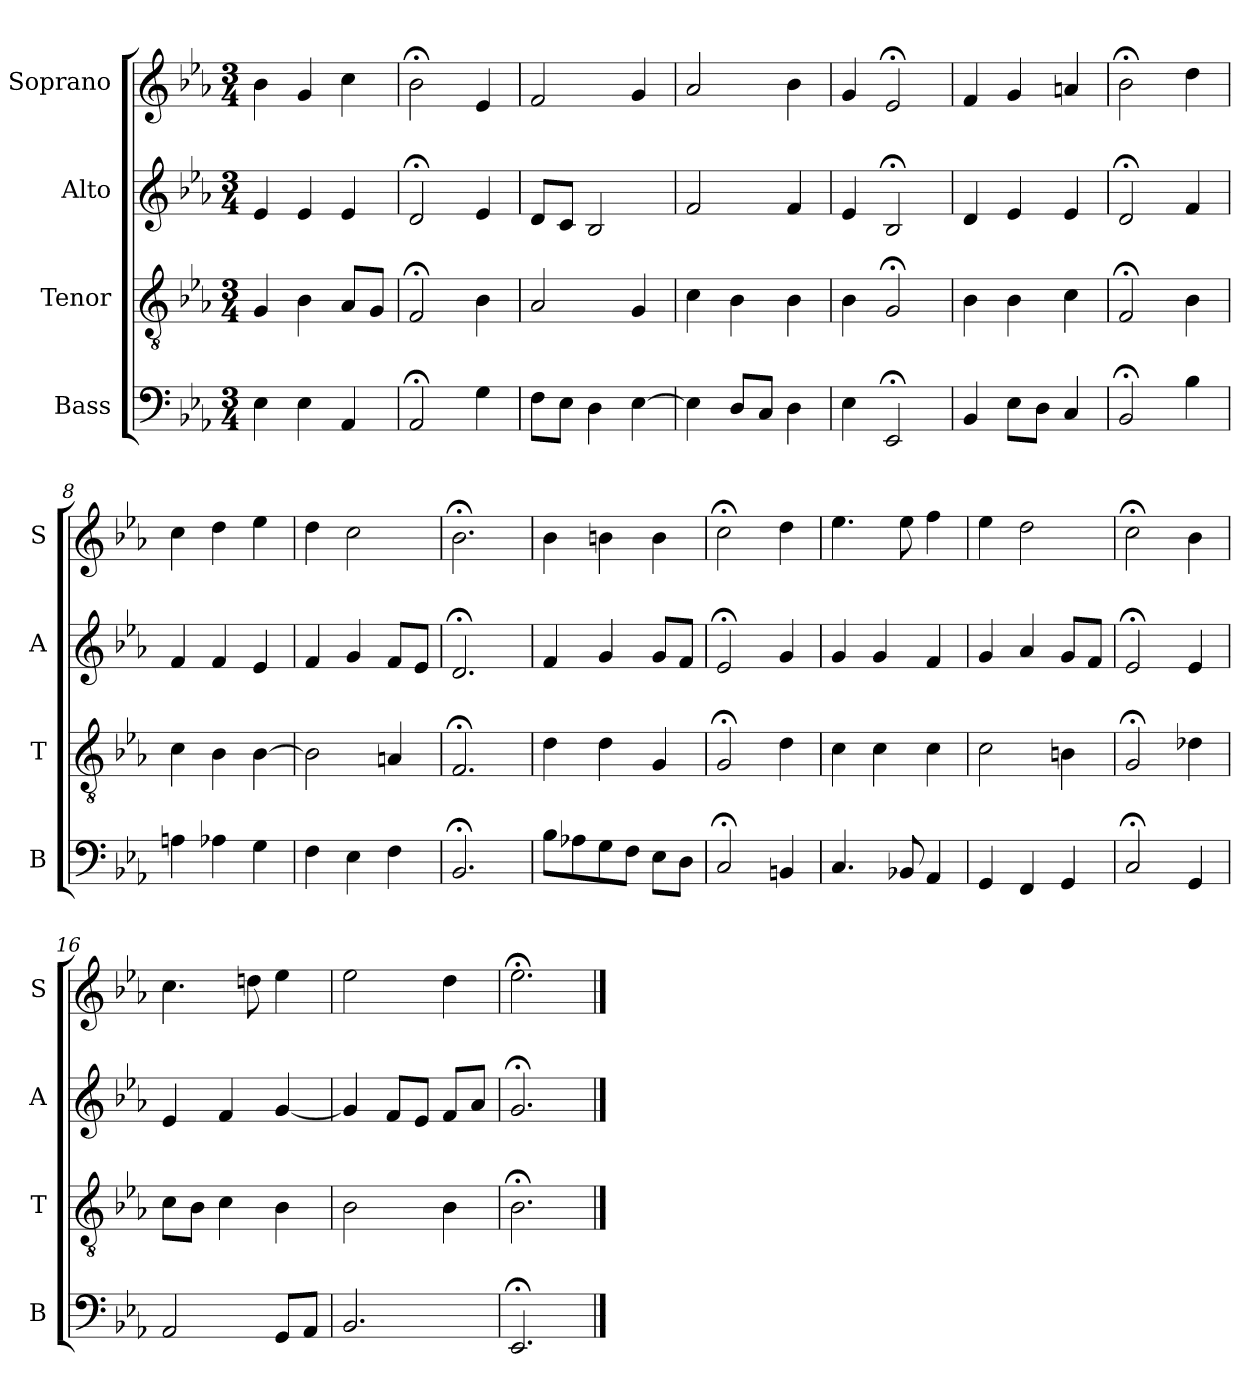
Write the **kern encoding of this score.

**kern	**kern	**kern	**kern
*part4	*part3	*part2	*part1
*staff4	*staff3	*staff2	*staff1
*I"Bass	*I"Tenor	*I"Alto	*I"Soprano
*I'B	*I'T	*I'A	*I'S
*clefF4	*clefGv2	*clefG2	*clefG2
*k[b-e-a-]	*k[b-e-a-]	*k[b-e-a-]	*k[b-e-a-]
*E-:	*E-:	*E-:	*E-:
*M3/4	*M3/4	*M3/4	*M3/4
*MM100	*MM100	*MM100	*MM100
=1	=1	=1	=1
4E-	4G	4e-	4b-
4E-	4B-	4e-	4g
4AA-	8A-L	4e-	4cc
.	8GJ	.	.
=2	=2	=2	=2
2AA-;<	2F;<	2d;<	2b-;<
4G	4B-	4e-	4e-
=3	=3	=3	=3
8FL	2A-	8dL	2f
8E-J	.	8cJ	.
4D	.	2B-	.
[4E-	4G	.	4g
=4	=4	=4	=4
4E-]	4c	2f	2a-
8DL	4B-	.	.
8CJ	.	.	.
4D	4B-	4f	4b-
=5	=5	=5	=5
4E-	4B-	4e-	4g
2EE-;<	2G;<	2B-;<	2e-;<
=6	=6	=6	=6
4BB-	4B-	4d	4f
8E-L	4B-	4e-	4g
8DJ	.	.	.
4C	4c	4e-	4an
=7	=7	=7	=7
2BB-;<	2F;<	2d;<	2b-;<
4B-	4B-	4f	4dd
=8	=8	=8	=8
4An	4c	4f	4cc
4A-X	4B-	4f	4dd
4G	[4B-	4e-	4ee-
=9	=9	=9	=9
4F	2B-]	4f	4dd
4E-	.	4g	2cc
4F	4An	8fL	.
.	.	8e-J	.
=10	=10	=10	=10
2.BB-;<	2.F;<	2.d;<	2.b-;<
=11	=11	=11	=11
8B-L	4d	4f	4b-
8A-X	.	.	.
8G	4d	4g	4bn
8FJ	.	.	.
8E-iL	4Gi	8giL	4bi
8DJ	.	8fJ	.
=12	=12	=12	=12
2C;<	2G;<	2e-;<	2cc;<
4BBn	4d	4g	4dd
=13	=13	=13	=13
4.C	4c	4g	4.ee-
.	4c	4g	.
8BB-X	.	.	8ee-
4AA-	4c	4f	4ff
=14	=14	=14	=14
4GG	2c	4g	4ee-
4FF	.	4a-	2dd
4GG	4Bn	8gL	.
.	.	8fJ	.
=15	=15	=15	=15
2C;<	2G;<	2e-;<	2cc;<
4GG	4d-X	4e-	4b-
=16	=16	=16	=16
2AA-	8cL	4e-	4.cc
.	8B-J	.	.
.	4c	4f	.
.	.	.	8ddn
8GGL	4B-	[4g	4ee-
8AA-J	.	.	.
=17	=17	=17	=17
2.BB-	2B-	4g]	2ee-
.	.	8fL	.
.	.	8e-J	.
.	4B-	8fL	4dd
.	.	8a-J	.
=18	=18	=18	=18
2.EE-;<	2.B-;<	2.g;<	2.ee-;<
==	==	==	==
*-	*-	*-	*-
